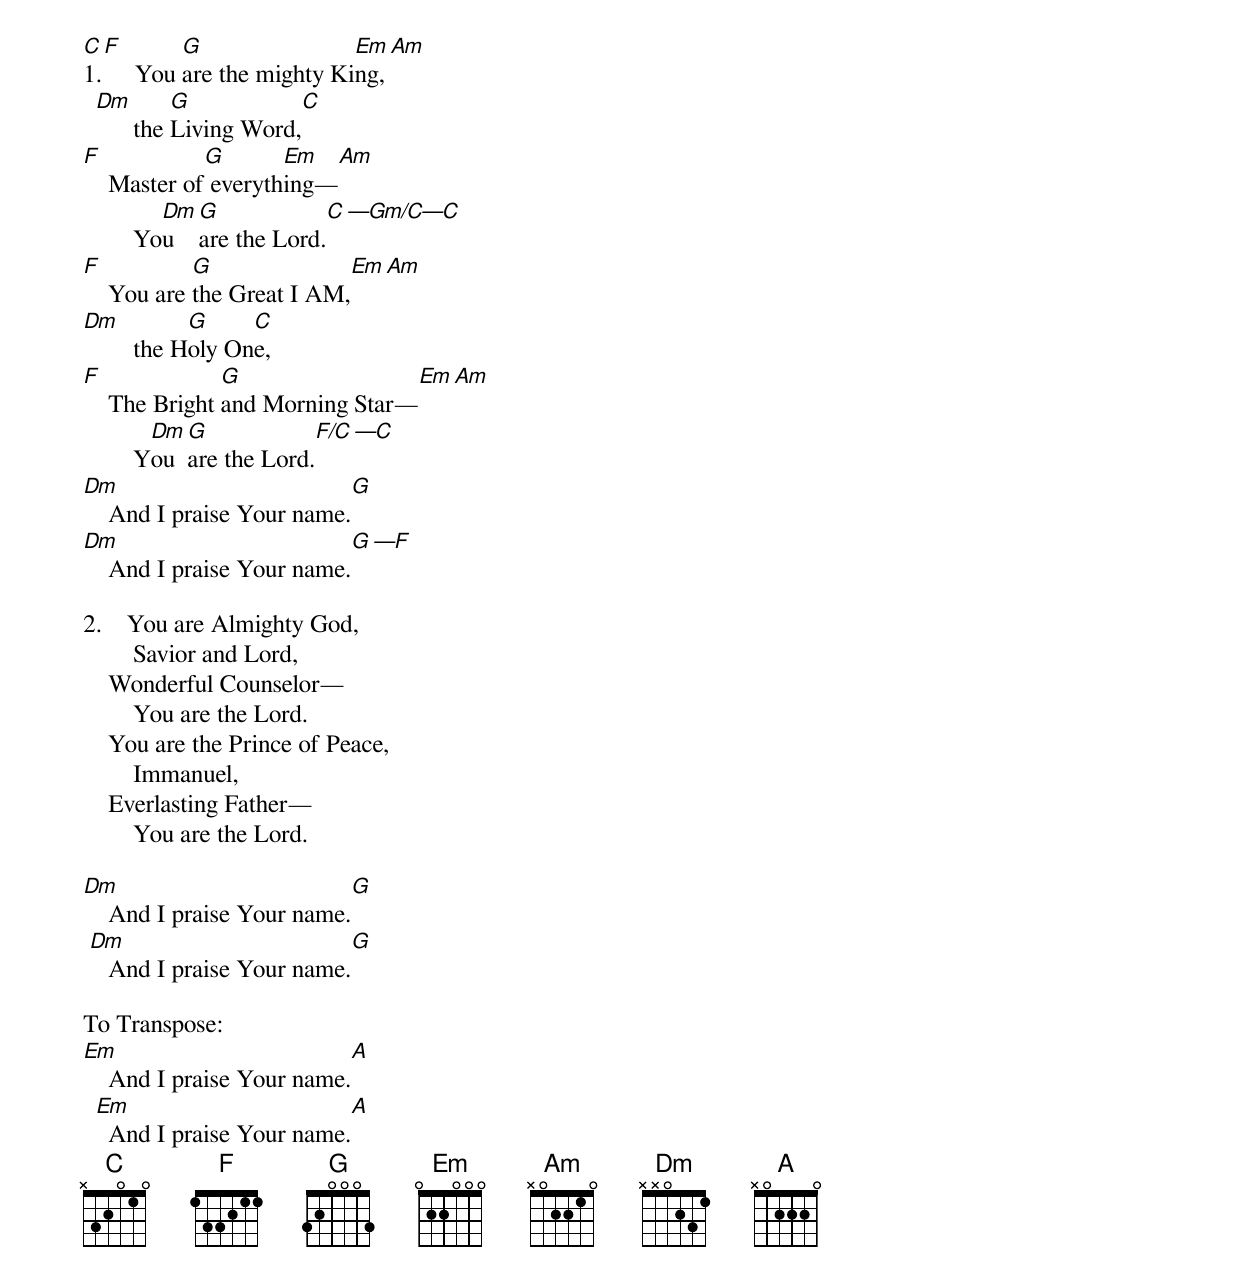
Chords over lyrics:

C F        G                Em         Am
1.     You are the mighty King,
  Dm        G              C
        the Living Word,
F            G       Em         Am
    Master of everything—
          Dm G               C   —Gm/C—C
        You  are the Lord.
F           G                 Em    Am
    You are the Great I AM,
Dm           G     C
        the Holy One,
F              G                    Em            Am
    The Bright and Morning Star—
         Dm G               F/C —C
        You are the Lord.
Dm                                      G
    And I praise Your name.
Dm                                      G        —F
    And I praise Your name.

2.    You are Almighty God,
        Savior and Lord,
    Wonderful Counselor—
        You are the Lord.
    You are the Prince of Peace,
        Immanuel,
    Everlasting Father—
        You are the Lord.

Dm                                       G
    And I praise Your name.
 Dm                                      G
    And I praise Your name.

To Transpose:
Em                                       A
    And I praise Your name.
  Em                                     A
    And I praise Your name.
